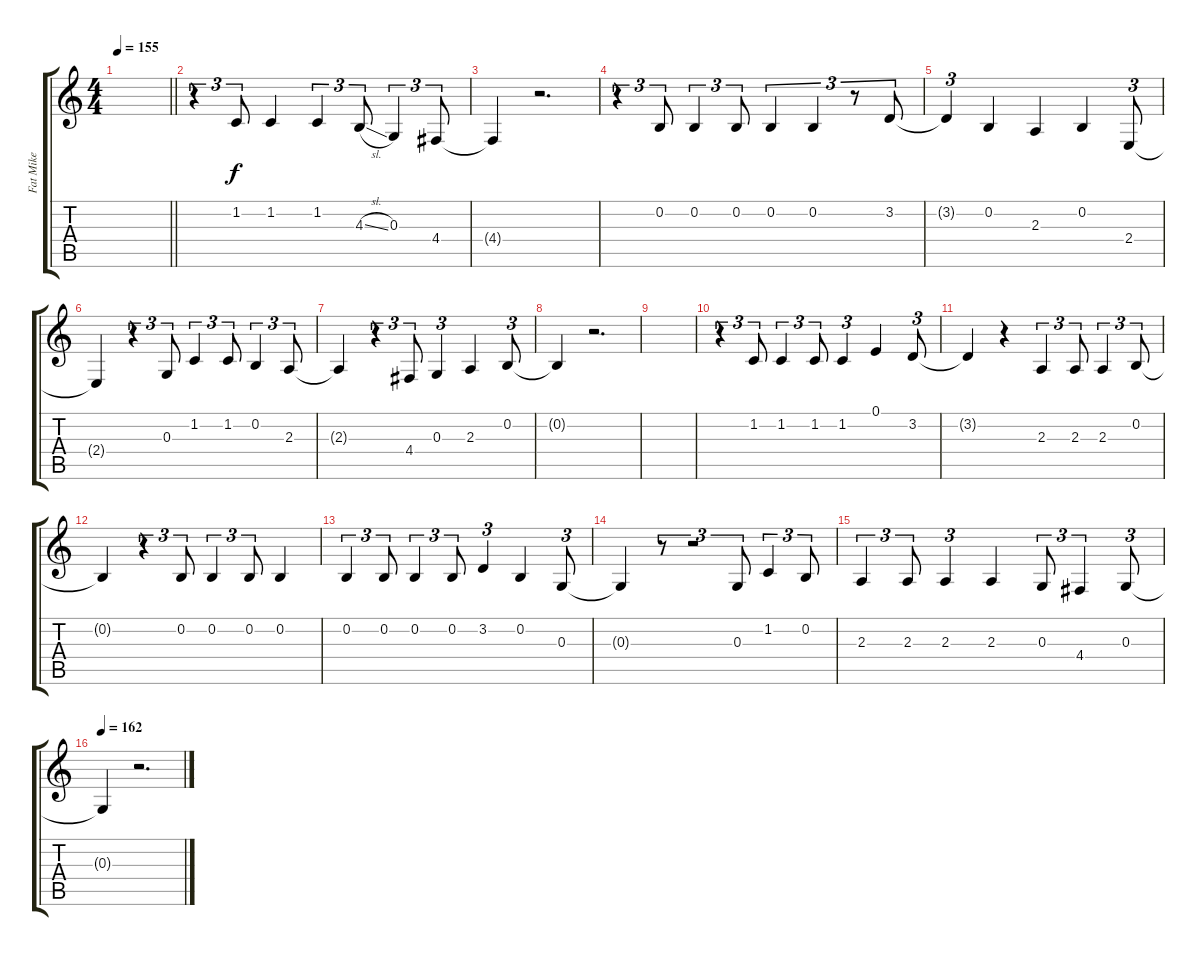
\track ("Fat Mike" "Fat Mike") {instrument bassoon}
\staff {score tabs}
\tuning (E4 B3 G3 D3 A2 E2) {hide}
\ts (4 4)
\tempo 155
\clef g2
\barLineRight lightlight
\ks c
|
\section ("" "")
r.4{tu (3 2)} 1.2.8{tu (3 2)} 1.2.4 1.2.4{tu (3 2)} 4.3{sl}.8{tu (3 2)} 0.3.4{tu (3 2)} 4.4.8{tu (3 2)} |
4.4{t}.4 r.2{d} |
r.4{tu (3 2)} 0.2.8{tu (3 2)} 0.2.4{tu (3 2)} 0.2.8{tu (3 2)} 0.2.4{tu (3 2)} 0.2.4{tu (3 2)} r.8{tu (3 2)} 3.2.8{tu (3 2)} |
3.2{t}.4{tu (3 2)} 0.2.4 2.3.4 0.2.4 2.4.8{tu (3 2)} |
2.4{t}.4 r.4{tu (3 2)} 0.3.8{tu (3 2)} 1.2.4{tu (3 2)} 1.2.8{tu (3 2)} 0.2.4{tu (3 2)} 2.3.8{tu (3 2)} |
2.3{t}.4 r.4{tu (3 2)} 4.4.8{tu (3 2)} 0.3.4{tu (3 2)} 2.3.4 0.2.8{tu (3 2)} |
0.2{t}.4 r.2{d} |
|
r.4{tu (3 2)} 1.2.8{tu (3 2)} 1.2.4{tu (3 2)} 1.2.8{tu (3 2)} 1.2.4{tu (3 2)} 0.1.4 3.2.8{tu (3 2)} |
3.2{t}.4 r.4 2.3.4{tu (3 2)} 2.3.8{tu (3 2)} 2.3.4{tu (3 2)} 0.2.8{tu (3 2)} |
0.2{t}.4 r.4{tu (3 2)} 0.2.8{tu (3 2)} 0.2.4{tu (3 2)} 0.2.8{tu (3 2)} 0.2.4 |
0.2.4{tu (3 2)} 0.2.8{tu (3 2)} 0.2.4{tu (3 2)} 0.2.8{tu (3 2)} 3.2.4{tu (3 2)} 0.2.4 0.3.8{tu (3 2)} |
0.3{t}.4 r.8{tu (3 2)} r.2{tu (3 2)} 0.3.8{tu (3 2)} 1.2.4{tu (3 2)} 0.2.8{tu (3 2)} |
2.3.4{tu (3 2)} 2.3.8{tu (3 2)} 2.3.4{tu (3 2)} 2.3.4 0.3.8{tu (3 2)} 4.4.4{tu (3 2)} 0.3.8{tu (3 2)} |
\tempo 162
0.3{t}.4 r.2{d}
